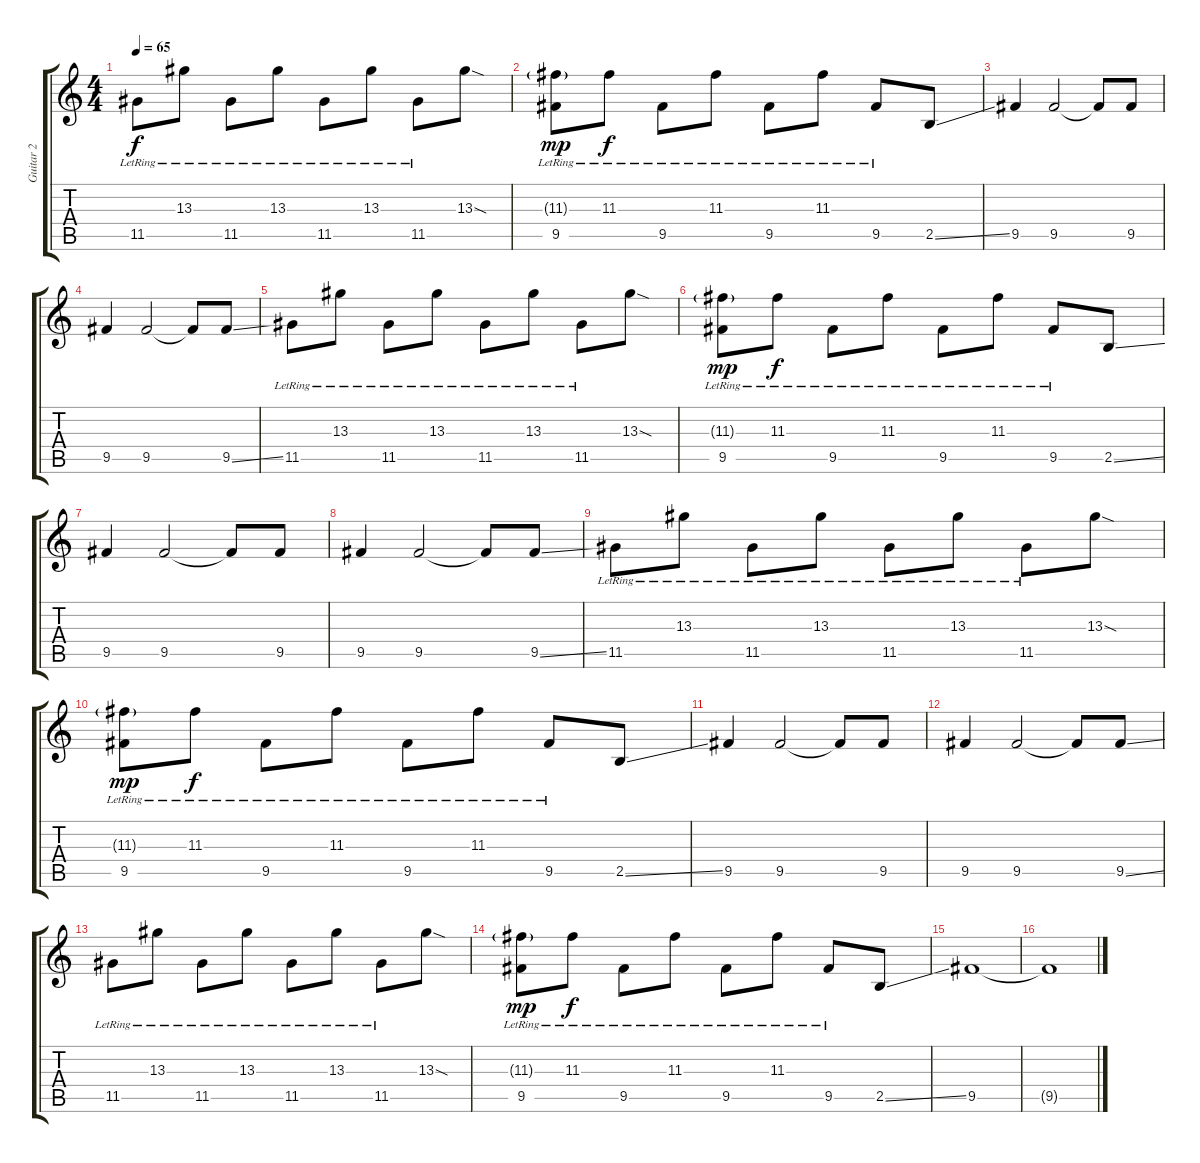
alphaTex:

\track ("Guitar 2" "Guitar 2") {instrument electricguitarjazz}
\staff {score tabs}
\tuning (E4 B3 G3 D3 A2 E2) {hide}
\ts (4 4)
\tempo 65
\clef g2
\ks c
11.5{lr}.8{dy f} 13.3{lr}.8 11.5{lr}.8 13.3{lr}.8 11.5{lr}.8 13.3{lr}.8 11.5{lr}.8 13.3{sod}.8 |
(11.3{g lr} 9.5{lr}).8{dy mp} 11.3{lr}.8{dy f} 9.5{lr}.8 11.3{lr}.8 9.5{lr}.8 11.3{lr}.8 9.5{lr}.8 2.5{ss}.8 |
9.5.4 9.5.2 9.5{t}.8 9.5.8 |
9.5.4 9.5.2 9.5{t}.8 9.5{ss}.8 |
11.5{lr}.8 13.3{lr}.8 11.5{lr}.8 13.3{lr}.8 11.5{lr}.8 13.3{lr}.8 11.5{lr}.8 13.3{sod}.8 |
(11.3{g lr} 9.5{lr}).8{dy mp} 11.3{lr}.8{dy f} 9.5{lr}.8 11.3{lr}.8 9.5{lr}.8 11.3{lr}.8 9.5{lr}.8 2.5{ss}.8 |
9.5.4 9.5.2 9.5{t}.8 9.5.8 |
9.5.4 9.5.2 9.5{t}.8 9.5{ss}.8 |
11.5{lr}.8 13.3{lr}.8 11.5{lr}.8 13.3{lr}.8 11.5{lr}.8 13.3{lr}.8 11.5{lr}.8 13.3{sod}.8 |
(11.3{g lr} 9.5{lr}).8{dy mp} 11.3{lr}.8{dy f} 9.5{lr}.8 11.3{lr}.8 9.5{lr}.8 11.3{lr}.8 9.5{lr}.8 2.5{ss}.8 |
9.5.4 9.5.2 9.5{t}.8 9.5.8 |
9.5.4 9.5.2 9.5{t}.8 9.5{ss}.8 |
\section ("" "")
11.5{lr}.8 13.3{lr}.8 11.5{lr}.8 13.3{lr}.8 11.5{lr}.8 13.3{lr}.8 11.5{lr}.8 13.3{sod}.8 |
(11.3{g lr} 9.5{lr}).8{dy mp} 11.3{lr}.8{dy f} 9.5{lr}.8 11.3{lr}.8 9.5{lr}.8 11.3{lr}.8 9.5{lr}.8 2.5{ss}.8 |
9.5.1 |
9.5{t}.1
